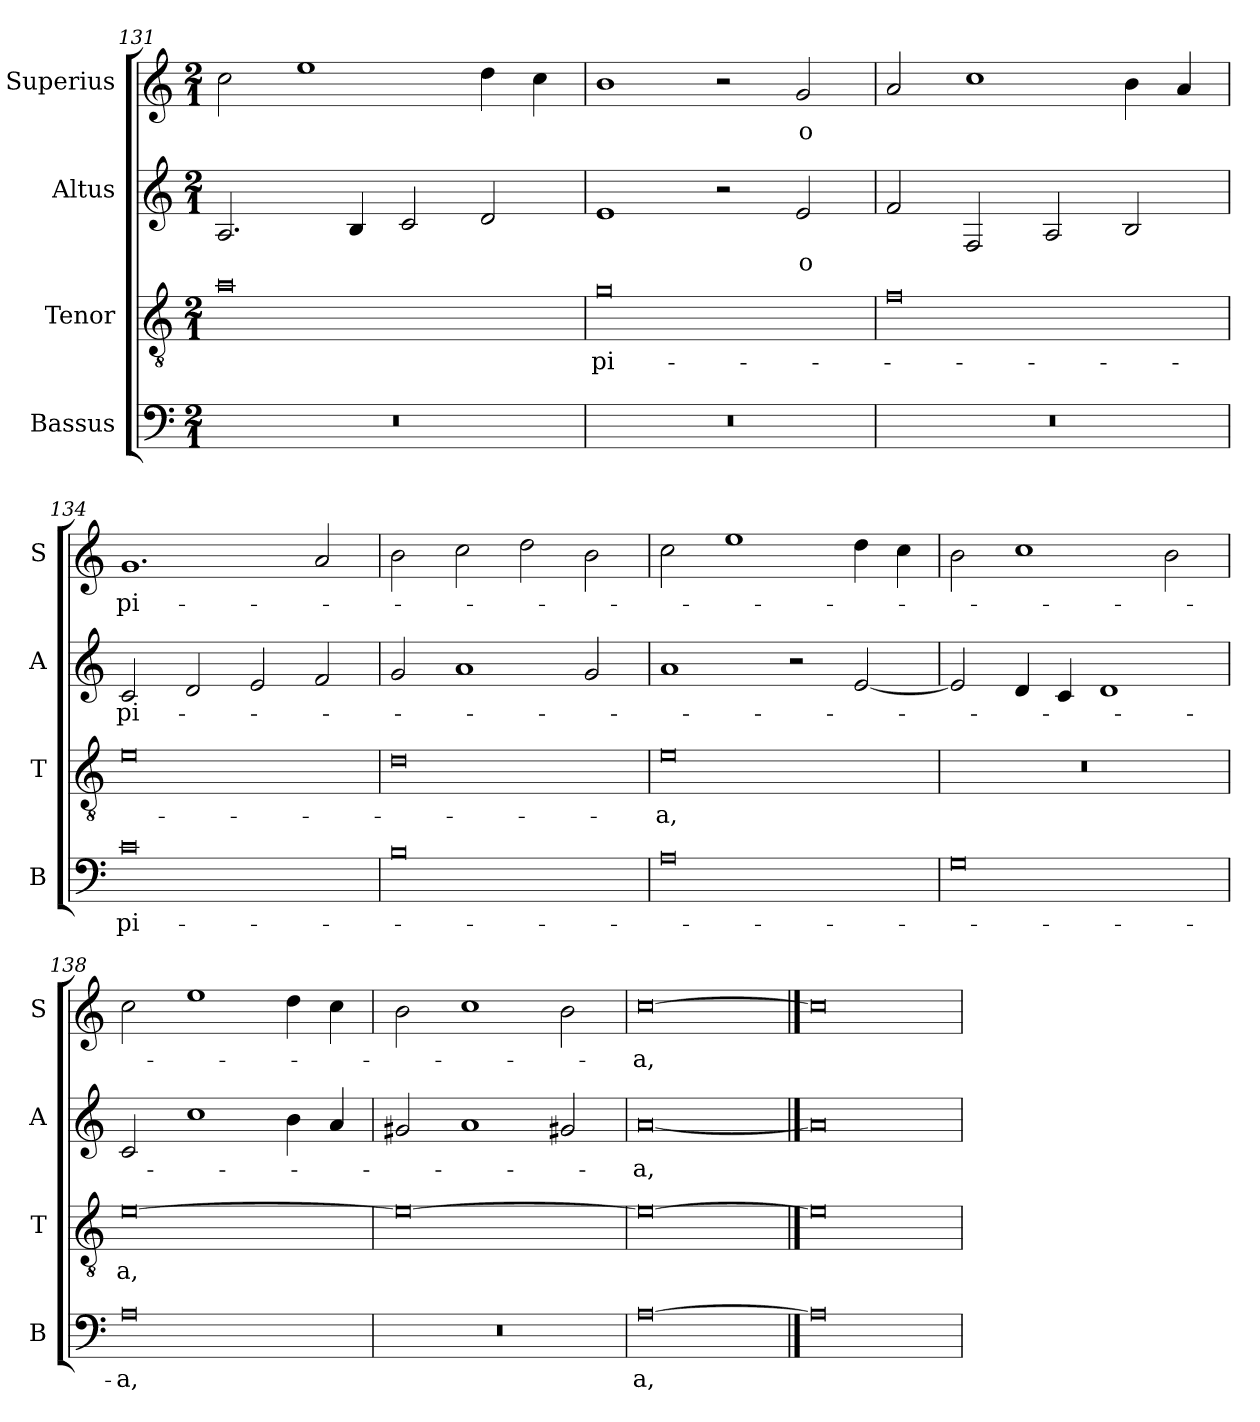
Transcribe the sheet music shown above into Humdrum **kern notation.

**kern	**text	**kern	**text	**kern	**text	**kern	**text
*part4	*part4	*part3	*part3	*part2	*part2	*part1	*part1
*staff4	*staff4	*staff3	*staff3	*staff2	*staff2	*staff1	*staff1
*I"Bassus	*	*I"Tenor	*	*I"Altus	*	*I"Superius	*
*I'B	*	*I'T	*	*I'A	*	*I'S	*
*clefF4	*	*clefGv2	*	*clefG2	*	*clefG2	*
*k[]	*	*k[]	*	*k[]	*	*k[]	*
*C:	*	*C:	*	*C:	*	*C:	*
*M2/1	*	*M2/1	*	*M2/1	*	*M2/1	*
=131	=131	=131	=131	=131	=131	=131	=131
0r	.	0a	.	2.A	.	2cc	.
.	.	.	.	.	.	1ee	.
.	.	.	.	4B	.	.	.
.	.	.	.	2c	.	.	.
.	.	.	.	2d	.	4dd	.
.	.	.	.	.	.	4cc	.
=132	=132	=132	=132	=132	=132	=132	=132
0r	.	0g	pi-	1e	.	1b	.
.	.	.	.	2r	.	2r	.
.	.	.	.	2e	o	2g	o
=133	=133	=133	=133	=133	=133	=133	=133
0r	.	0f	.	2f	.	2a	.
.	.	.	.	2F	.	1cc	.
.	.	.	.	2A	.	.	.
.	.	.	.	2B	.	4b	.
.	.	.	.	.	.	4a	.
=134	=134	=134	=134	=134	=134	=134	=134
0c	pi-	0e	.	2c	pi-	1.g	pi-
.	.	.	.	2d	.	.	.
.	.	.	.	2e	.	.	.
.	.	.	.	2f	.	2a	.
=135	=135	=135	=135	=135	=135	=135	=135
0B	.	0d	.	2g	.	2b	.
.	.	.	.	1a	.	2cc	.
.	.	.	.	.	.	2dd	.
.	.	.	.	2g	.	2b	.
=136	=136	=136	=136	=136	=136	=136	=136
0A	.	0e	-a,	1a	.	2cc	.
.	.	.	.	.	.	1ee	.
.	.	.	.	2r	.	.	.
.	.	.	.	[2e	.	4dd	.
.	.	.	.	.	.	4cc	.
=137	=137	=137	=137	=137	=137	=137	=137
0G	.	0r	.	2e]	.	2b	.
.	.	.	.	4d	.	1cc	.
.	.	.	.	4c	.	.	.
.	.	.	.	1d	.	.	.
.	.	.	.	.	.	2b	.
=138	=138	=138	=138	=138	=138	=138	=138
0A	-a,	[0e	-a,	2c	.	2cc	.
.	.	.	.	1cc	.	1ee	.
.	.	.	.	4b	.	4dd	.
.	.	.	.	4a	.	4cc	.
=139	=139	=139	=139	=139	=139	=139	=139
0r	.	0e_	.	2g#X	.	2b	.
.	.	.	.	1a	.	1cc	.
.	.	.	.	2g#X	.	2b	.
=140	=140	=140	=140	=140	=140	=140	=140
[0A	-a,	0e_	.	[0a	-a,	[0cc	-a,
==141	==141	==141	==141	==141	==141	==141	==141
0A]	.	0e]	.	0a]	.	0cc]	.
=	=	=	=	=	=	=	=
*-	*-	*-	*-	*-	*-	*-	*-
